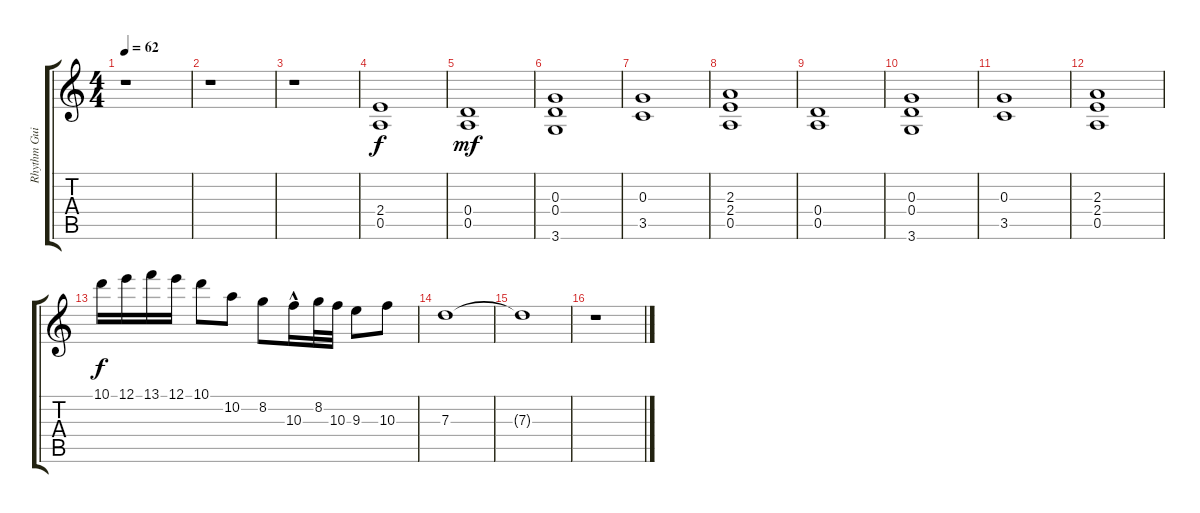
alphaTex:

\track ("Rhythm Guitar" "Rhythm Gui") {instrument distortionguitar}
\staff {score tabs}
\tuning (E4 B3 G3 D3 A2 E2) {hide}
\ts (4 4)
\tempo 62
\clef g2
\ks c
r.1{dy f} |
r.1 |
r.1 |
(2.4 0.5).1 |
(0.4 0.5).1{dy mf} |
(0.3 0.4 3.6).1 |
(0.3 3.5).1 |
(2.3 2.4 0.5).1 |
(0.4 0.5).1 |
(0.3 0.4 3.6).1 |
(0.3 3.5).1 |
(2.3 2.4 0.5).1 |
10.1.16{dy f} 12.1.16 13.1.16 12.1.16 10.1.8 10.2.8 8.2.8 10.3{hac}.16 8.2.32 10.3.32 9.3.8 10.3.8 |
7.3.1 |
7.3{t}.1 |
r.1
